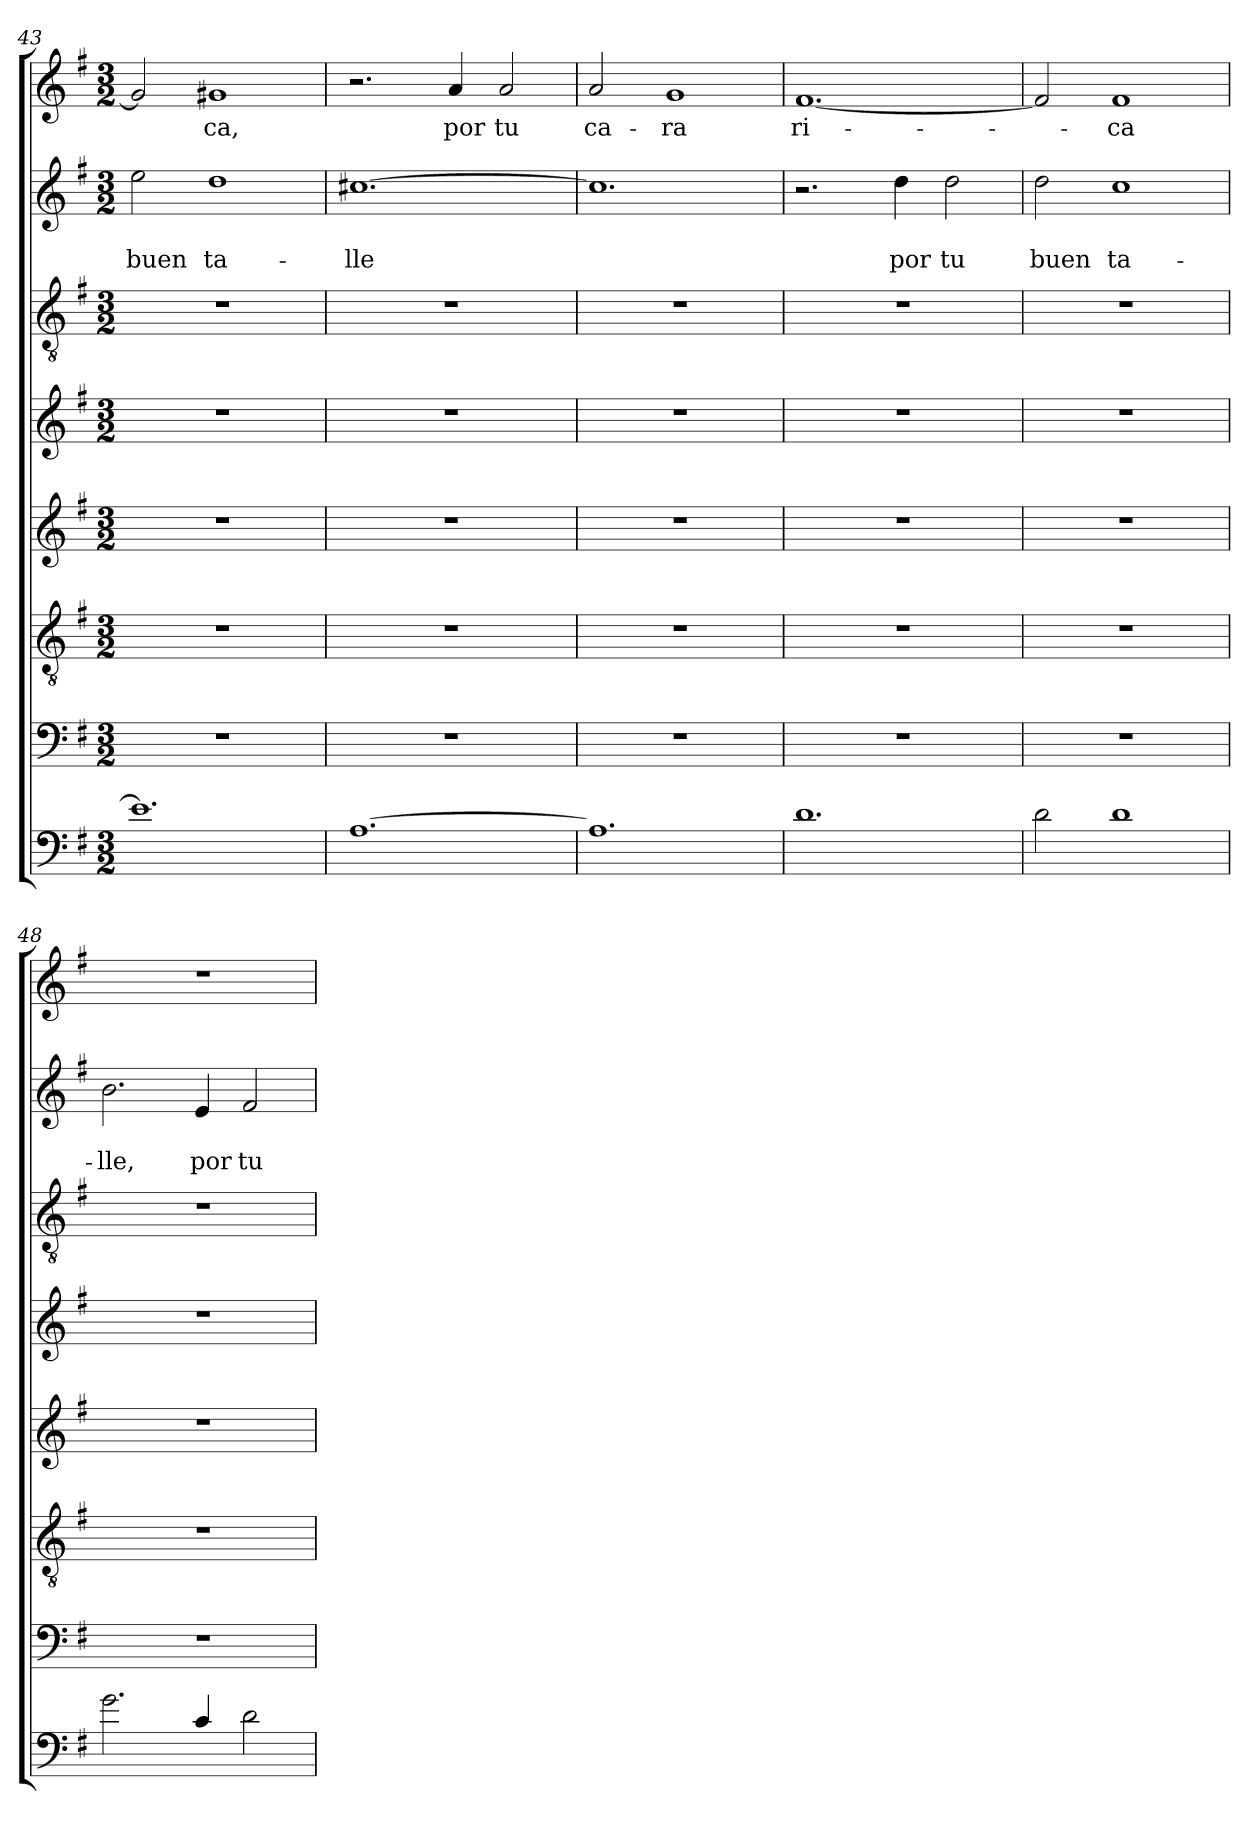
**kern	**kern	**kern	**kern	**kern	**kern	**kern	**text	**text	**kern	**text
*part8	*part7	*part6	*part5	*part4	*part3	*part2	*part2	*part2	*part1	*part1
*staff8	*staff7	*staff6	*staff5	*staff4	*staff3	*staff2	*staff2	*staff2	*staff1	*staff1
*clefF4	*clefF4	*clefGv2	*clefG2	*clefG2	*clefGv2	*clefG2	*	*	*clefG2	*
*ITrd7c12	*	*	*	*	*	*	*	*	*	*
*k[f#]	*k[f#]	*k[f#]	*k[f#]	*k[f#]	*k[f#]	*k[f#]	*	*	*k[f#]	*
*G:	*G:	*G:	*G:	*G:	*G:	*G:	*	*	*G:	*
*M3/2	*M3/2	*M3/2	*M3/2	*M3/2	*M3/2	*M3/2	*	*	*M3/2	*
=43	=43	=43	=43	=43	=43	=43	=43	=43	=43	=43
!	!	!	!	!	!	!	!	!LO:LY:b	!	!
1.E]	1.r	1.r	1.r	1.r	1.r	2ee\	.	buen	2g#/]	.
!	!	!	!	!	!	!	!	!LO:LY:b	!	!LO:LY:b
.	.	.	.	.	.	1dd	.	ta-	1g#X	-ca,
=44	=44	=44	=44	=44	=44	=44	=44	=44	=44	=44
!	!	!	!	!	!	!	!	!LO:LY:b	!	!
[<1.AA	1.r	1.r	1.r	1.r	1.r	[>1.cc#X	.	-lle	2.r	.
!	!	!	!	!	!	!	!	!	!	!LO:LY:b
.	.	.	.	.	.	.	.	.	4a/	por
!	!	!	!	!	!	!	!	!	!	!LO:LY:b
.	.	.	.	.	.	.	.	.	2a/	tu
=45	=45	=45	=45	=45	=45	=45	=45	=45	=45	=45
!	!	!	!	!	!	!	!	!	!	!LO:LY:b
1.AA]	1.r	1.r	1.r	1.r	1.r	1.cc#]	.	.	2a/	ca-
!	!	!	!	!	!	!	!	!	!	!LO:LY:b
.	.	.	.	.	.	.	.	.	1g	-ra
=46	=46	=46	=46	=46	=46	=46	=46	=46	=46	=46
!	!	!	!	!	!	!	!	!	!	!LO:LY:b
1.D	1.r	1.r	1.r	1.r	1.r	2.r	.	.	[<1.f#	ri-
!	!	!	!	!	!	!	!	!LO:LY:b	!	!
.	.	.	.	.	.	4dd\	.	por	.	.
!	!	!	!	!	!	!	!	!LO:LY:b	!	!
.	.	.	.	.	.	2dd\	.	tu	.	.
=47	=47	=47	=47	=47	=47	=47	=47	=47	=47	=47
!	!	!	!	!	!	!	!	!LO:LY:b	!	!
2D\	1.r	1.r	1.r	1.r	1.r	2dd\	.	buen	2f#/]	.
!	!	!	!	!	!	!	!	!LO:LY:b	!	!LO:LY:b
1D	.	.	.	.	.	1cc	.	ta-	1f#	-ca
=48	=48	=48	=48	=48	=48	=48	=48	=48	=48	=48
!	!	!	!	!	!	!	!	!LO:LY:b	!LO:N:vis=1	!
2.G\	1.r	1.r	1.r	1.r	1.r	2.b\	.	-lle,	1.r	.
!	!	!	!	!	!	!	!	!LO:LY:b	!	!
4C/	.	.	.	.	.	4e/	.	por	.	.
!	!	!	!	!	!	!	!	!LO:LY:b	!	!
2D\	.	.	.	.	.	2f#/	.	tu	.	.
=	=	=	=	=	=	=	=	=	=	=
*-	*-	*-	*-	*-	*-	*-	*-	*-	*-	*-
